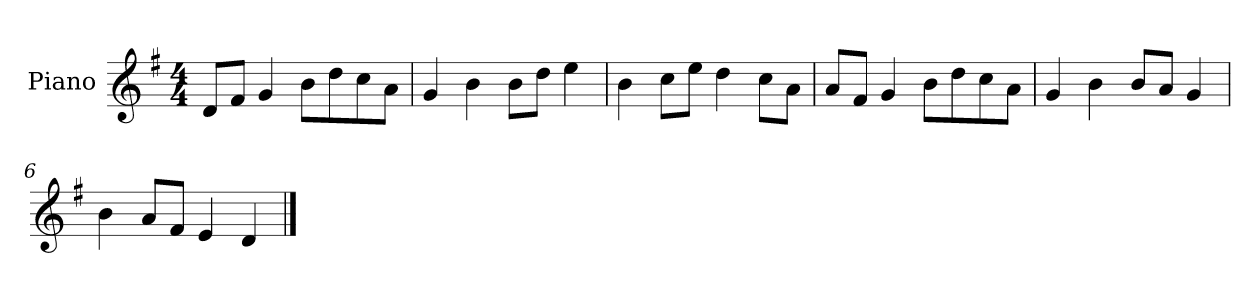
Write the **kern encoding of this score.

**kern
*part1
*staff1
*I"Piano
*I'P-no
*clefG2
*k[f#]
*M4/4
*MM90
=1
8d/L
8f#/J
4g/
8b\L
8dd\
8cc\
8a\J
=2
4g/
4b\
8b\L
8dd\J
4ee\
=3
4b\
8cc\L
8ee\J
4dd\
8cc\L
8a\J
=4
8a/L
8f#/J
4g/
8b\L
8dd\
8cc\
8a\J
=5
4g/
4b\
8b/L
8a/J
4g/
=6
4b\
8a/L
8f#/J
4e/
4d/
==
*-
